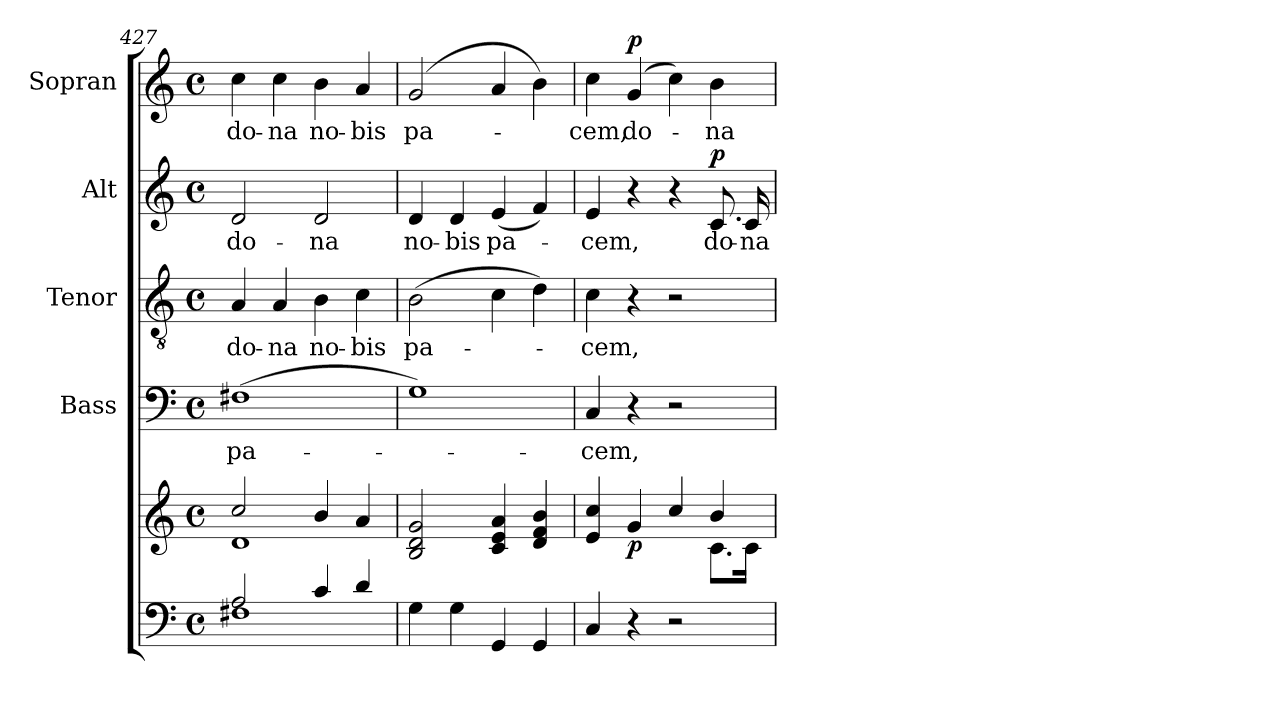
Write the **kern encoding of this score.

**kern	**kern	**dynam	**kern	**text	**kern	**text	**kern	**text	**dynam	**kern	**text	**dynam
*part5	*part5	*part5	*part4	*part4	*part3	*part3	*part2	*part2	*part2	*part1	*part1	*part1
*staff6	*staff5	*staff5/6	*staff4	*staff4	*staff3	*staff3	*staff2	*staff2	*staff2	*staff1	*staff1	*staff1
*	*	*	*I"Bass	*	*I"Tenor	*	*I"Alt	*	*	*I"Sopran	*	*
*	*	*	*I'B.	*	*I'T.	*	*I'A.	*	*	*I'S.	*	*
*clefF4	*clefG2	*	*clefF4	*	*clefGv2	*	*clefG2	*	*	*clefG2	*	*
*k[]	*k[]	*	*k[]	*	*k[]	*	*k[]	*	*	*k[]	*	*
*C:	*C:	*	*C:	*	*C:	*	*C:	*	*	*C:	*	*
*M4/4	*M4/4	*	*M4/4	*	*M4/4	*	*M4/4	*	*	*M4/4	*	*
*met(c)	*met(c)	*	*met(c)	*	*met(c)	*	*met(c)	*	*	*met(c)	*	*
=427	=427	=427	=427	=427	=427	=427	=427	=427	=427	=427	=427	=427
*^	*^	*	*	*	*	*	*	*	*	*	*	*
!	!	!	!	!	!	!LO:LY:b	!	!LO:LY:b	!	!LO:LY:b	!	!	!LO:LY:b	!
2A/	1F#X	2cc/	1d	.	(>1F#X	pa-	4A/	do-	2d/	do-	.	4cc\	do-	.
!	!	!	!	!	!	!	!	!LO:LY:b	!	!	!	!	!LO:LY:b	!
.	.	.	.	.	.	.	4A/	-na	.	.	.	4cc\	-na	.
!	!	!	!	!	!	!	!	!LO:LY:b	!	!LO:LY:b	!	!	!LO:LY:b	!
4c/	.	4b/	.	.	.	.	4B\	no-	2d/	-na	.	4b\	no-	.
!	!	!	!	!	!	!	!	!LO:LY:b	!	!	!	!	!LO:LY:b	!
4d/	.	4a/	.	.	.	.	4c\	-bis	.	.	.	4a/	-bis	.
*v	*v	*	*	*	*	*	*	*	*	*	*	*	*	*
*	*v	*v	*	*	*	*	*	*	*	*	*	*	*
=428	=428	=428	=428	=428	=428	=428	=428	=428	=428	=428	=428	=428
!	!	!	!	!	!	!LO:LY:b	!	!LO:LY:b	!	!	!LO:LY:b	!
4G\	2B/ 2d/ 2g/	.	1G)	.	(>2B\	pa-	4d/	no-	.	(2g/	pa-	.
!	!	!	!	!	!	!	!	!LO:LY:b	!	!	!	!
4G\	.	.	.	.	.	.	4d/	-bis	.	.	.	.
!	!	!	!	!	!	!	!	!LO:LY:b	!	!	!	!
4GG/	4c/ 4e/ 4a/	.	.	.	4c\	.	(<4e/	pa-	.	4a/	.	.
4GG/	4d/ 4f/ 4b/	.	.	.	4d\)	.	4f/)	.	.	4b\)	.	.
=429	=429	=429	=429	=429	=429	=429	=429	=429	=429	=429	=429	=429
*	*^	*	*	*	*	*	*	*	*	*	*	*
!	!	!	!	!	!LO:LY:b	!	!LO:LY:b	!	!LO:LY:b	!	!	!LO:LY:b	!
4C/	4e/ 4cc/	2.ryy	.	4C/	-cem,	4c\	-cem,	4e/	-cem,	.	4cc\	-cem,	.
!	!	!	!LO:DY:b	!	!	!	!	!	!	!	!	!LO:LY:b	!LO:DY:a
4r	4g/	.	p	4r	.	4r	.	4r	.	.	(4g/	do-	p
2r	4cc/	.	.	2r	.	2r	.	4r	.	.	4cc\)	.	.
!	!	!	!	!	!	!	!	!	!LO:LY:b	!LO:DY:a	!	!LO:LY:b	!
.	4b/	8.c\L	.	.	.	.	.	8.c/	do-	p	4b\	-na	.
!	!	!	!	!	!	!	!	!	!LO:LY:b	!	!	!	!
.	.	16c\Jk	.	.	.	.	.	16c/	-na	.	.	.	.
*	*v	*v	*	*	*	*	*	*	*	*	*	*	*
=	=	=	=	=	=	=	=	=	=	=	=	=
*-	*-	*-	*-	*-	*-	*-	*-	*-	*-	*-	*-	*-
